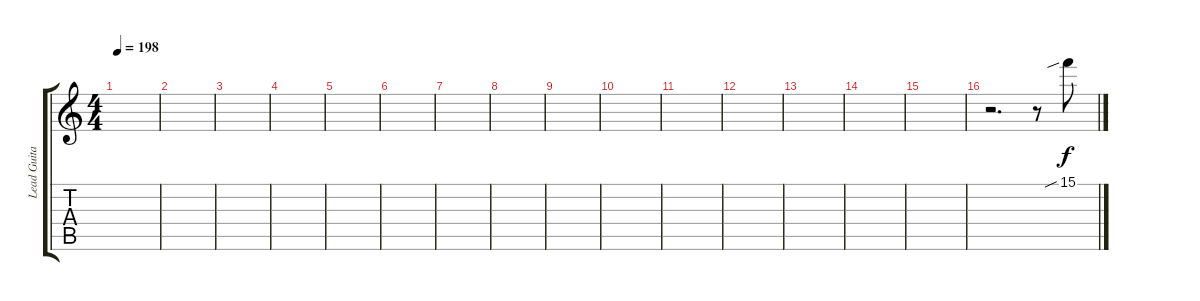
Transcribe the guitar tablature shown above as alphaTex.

\track ("Lead Guitar 2" "Lead Guita") {instrument overdrivenguitar}
\staff {score tabs}
\tuning (D4 A3 F3 C3 G2 D2) {hide}
\ts (4 4)
\tempo 198
\clef g2
\ks c
|
|
|
|
|
|
|
|
|
|
|
|
|
|
|
r.2{d} r.8 15.1{sib}.8
